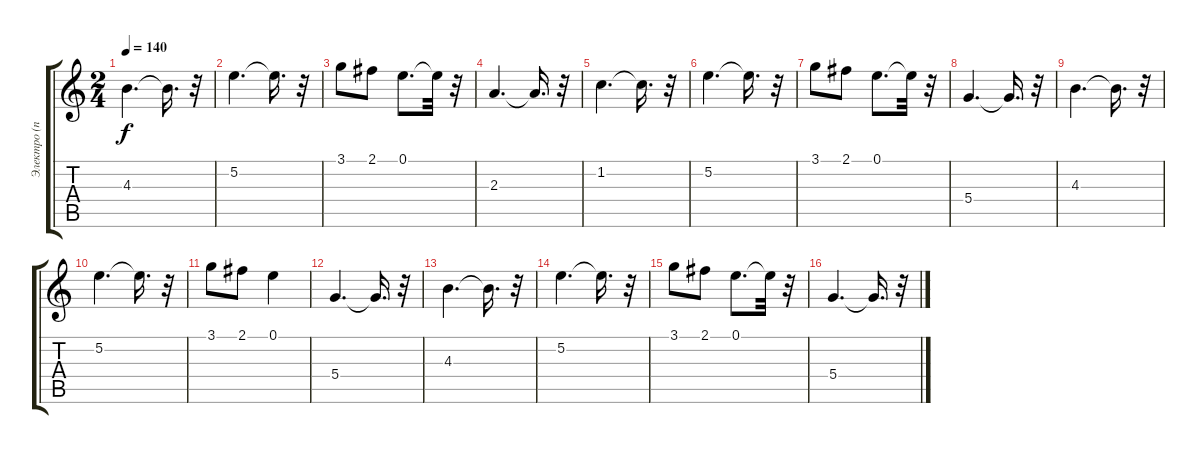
\track ("Электро (примочка)" "Электро (п") {instrument overdrivenguitar}
\staff {score tabs}
\tuning (E4 B3 G3 D3 A2 E2) {hide}
\ts (2 4)
\tempo 140
\clef g2
\ks c
4.3.4{d dy f} 4.3{t}.16{d} r.32 |
5.2.4{d} 5.2{t}.16{d} r.32 |
3.1.8 2.1.8 0.1.8{d} 0.1{t}.32 r.32 |
2.3.4{d} 2.3{t}.16{d} r.32 |
1.2.4{d} 1.2{t}.16{d} r.32 |
5.2.4{d} 5.2{t}.16{d} r.32 |
3.1.8 2.1.8 0.1.8{d} 0.1{t}.32 r.32 |
5.4.4{d} 5.4{t}.16{d} r.32 |
4.3.4{d} 4.3{t}.16{d} r.32 |
5.2.4{d} 5.2{t}.16{d} r.32 |
3.1.8 2.1.8 0.1.4 |
5.4.4{d} 5.4{t}.16{d} r.32 |
4.3.4{d} 4.3{t}.16{d} r.32 |
5.2.4{d} 5.2{t}.16{d} r.32 |
3.1.8 2.1.8 0.1.8{d} 0.1{t}.32 r.32 |
5.4.4{d} 5.4{t}.16{d} r.32
